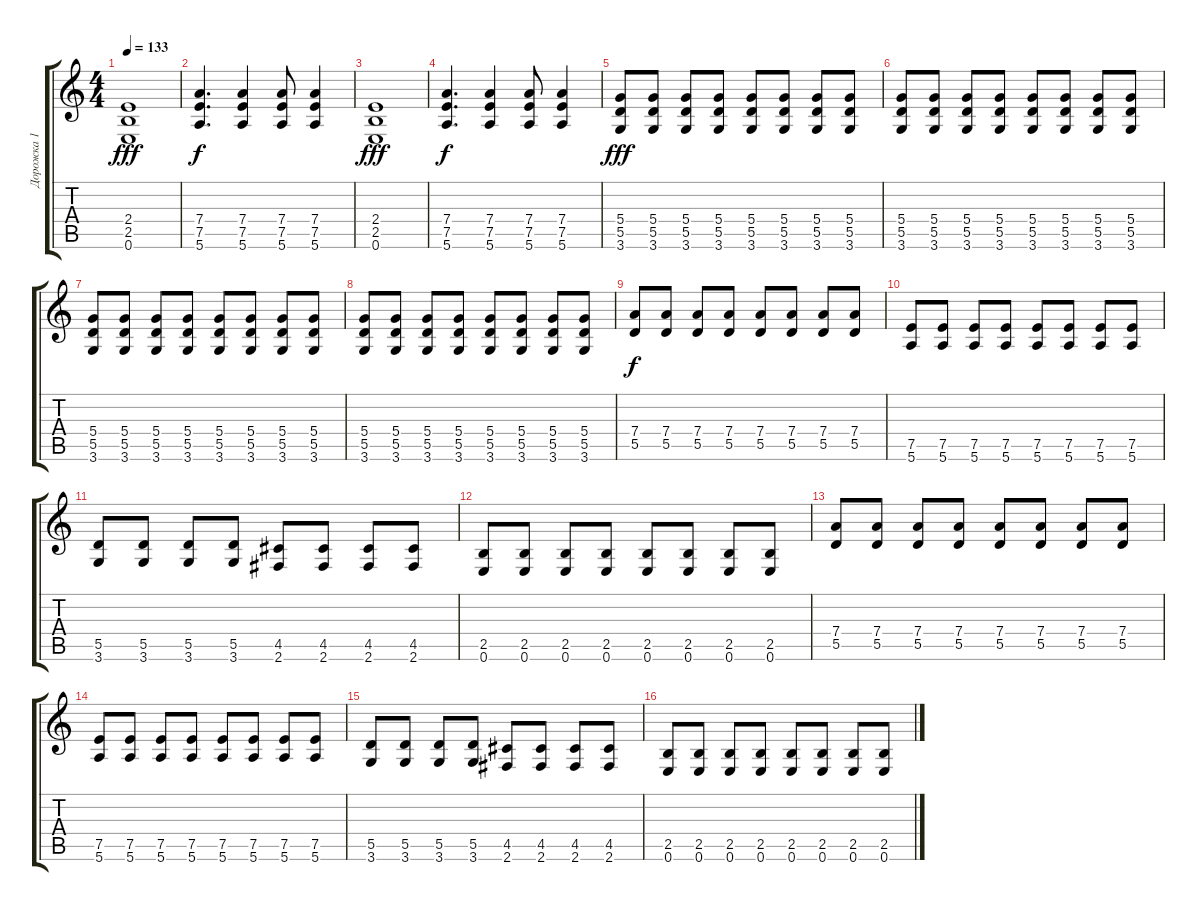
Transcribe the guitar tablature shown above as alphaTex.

\track ("Дорожка 1" "Дорожка 1") {instrument overdrivenguitar}
\staff {score tabs}
\tuning (E4 B3 G3 D3 A2 E2) {hide}
\ts (4 4)
\tempo 133
\clef g2
\ks c
(2.4 2.5 0.6).1{dy fff} |
(7.4 7.5 5.6).4{d dy f} (7.4 7.5 5.6).4 (7.4 7.5 5.6).8 (7.4 7.5 5.6).4 |
(2.4 2.5 0.6).1{dy fff} |
(7.4 7.5 5.6).4{d dy f} (7.4 7.5 5.6).4 (7.4 7.5 5.6).8 (7.4 7.5 5.6).4 |
(5.4 5.5 3.6).8{dy fff} (5.4 5.5 3.6).8 (5.4 5.5 3.6).8 (5.4 5.5 3.6).8 (5.4 5.5 3.6).8 (5.4 5.5 3.6).8 (5.4 5.5 3.6).8 (5.4 5.5 3.6).8 |
(5.4 5.5 3.6).8 (5.4 5.5 3.6).8 (5.4 5.5 3.6).8 (5.4 5.5 3.6).8 (5.4 5.5 3.6).8 (5.4 5.5 3.6).8 (5.4 5.5 3.6).8 (5.4 5.5 3.6).8 |
(5.4 5.5 3.6).8 (5.4 5.5 3.6).8 (5.4 5.5 3.6).8 (5.4 5.5 3.6).8 (5.4 5.5 3.6).8 (5.4 5.5 3.6).8 (5.4 5.5 3.6).8 (5.4 5.5 3.6).8 |
(5.4 5.5 3.6).8 (5.4 5.5 3.6).8 (5.4 5.5 3.6).8 (5.4 5.5 3.6).8 (5.4 5.5 3.6).8 (5.4 5.5 3.6).8 (5.4 5.5 3.6).8 (5.4 5.5 3.6).8 |
(7.4 5.5).8{dy f} (7.4 5.5).8 (7.4 5.5).8 (7.4 5.5).8 (7.4 5.5).8 (7.4 5.5).8 (7.4 5.5).8 (7.4 5.5).8 |
(7.5 5.6).8 (7.5 5.6).8 (7.5 5.6).8 (7.5 5.6).8 (7.5 5.6).8 (7.5 5.6).8 (7.5 5.6).8 (7.5 5.6).8 |
(5.5 3.6).8 (5.5 3.6).8 (5.5 3.6).8 (5.5 3.6).8 (4.5 2.6).8 (4.5 2.6).8 (4.5 2.6).8 (4.5 2.6).8 |
(2.5 0.6).8 (2.5 0.6).8 (2.5 0.6).8 (2.5 0.6).8 (2.5 0.6).8 (2.5 0.6).8 (2.5 0.6).8 (2.5 0.6).8 |
(7.4 5.5).8 (7.4 5.5).8 (7.4 5.5).8 (7.4 5.5).8 (7.4 5.5).8 (7.4 5.5).8 (7.4 5.5).8 (7.4 5.5).8 |
(7.5 5.6).8 (7.5 5.6).8 (7.5 5.6).8 (7.5 5.6).8 (7.5 5.6).8 (7.5 5.6).8 (7.5 5.6).8 (7.5 5.6).8 |
(5.5 3.6).8 (5.5 3.6).8 (5.5 3.6).8 (5.5 3.6).8 (4.5 2.6).8 (4.5 2.6).8 (4.5 2.6).8 (4.5 2.6).8 |
(2.5 0.6).8 (2.5 0.6).8 (2.5 0.6).8 (2.5 0.6).8 (2.5 0.6).8 (2.5 0.6).8 (2.5 0.6).8 (2.5 0.6).8
